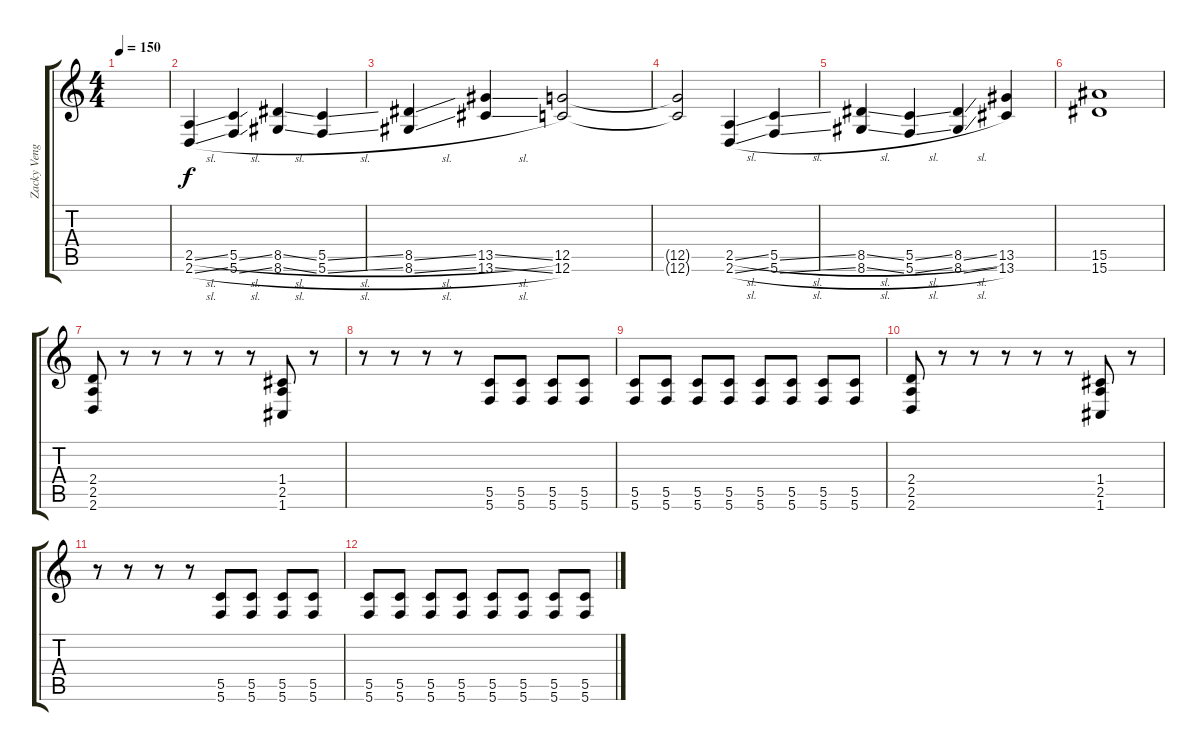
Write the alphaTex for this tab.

\track ("Zacky Vengeance" "Zacky Veng") {instrument distortionguitar}
\staff {score tabs}
\tuning (D4 A3 F3 C3 G2 C2) {hide}
\ts (4 4)
\tempo 150
\clef g2
\ks c
|
(2.5{sl} 2.6{sl}).4 (5.5{sl} 5.6{sl}).4 (8.5{sl} 8.6{sl}).4 (5.5{sl} 5.6{sl}).4 |
(8.5{sl} 8.6{sl}).4 (13.5{sl} 13.6{sl}).4 (12.5 12.6).2 |
(12.5{t} 12.6{t}).2 (2.5{sl} 2.6{sl}).4 (5.5{sl} 5.6{sl}).4 |
(8.5{sl} 8.6{sl}).4 (5.5{sl} 5.6{sl}).4 (8.5{sl} 8.6{sl}).4 (13.5 13.6).4 |
(15.5 15.6).1 |
(2.4 2.5 2.6).8 r.8 r.8 r.8 r.8 r.8 (1.4 2.5 1.6).8 r.8 |
r.8 r.8 r.8 r.8 (5.5 5.6).8 (5.5 5.6).8 (5.5 5.6).8 (5.5 5.6).8 |
(5.5 5.6).8 (5.5 5.6).8 (5.5 5.6).8 (5.5 5.6).8 (5.5 5.6).8 (5.5 5.6).8 (5.5 5.6).8 (5.5 5.6).8 |
(2.4 2.5 2.6).8 r.8 r.8 r.8 r.8 r.8 (1.4 2.5 1.6).8 r.8 |
r.8 r.8 r.8 r.8 (5.5 5.6).8 (5.5 5.6).8 (5.5 5.6).8 (5.5 5.6).8 |
(5.5 5.6).8 (5.5 5.6).8 (5.5 5.6).8 (5.5 5.6).8 (5.5 5.6).8 (5.5 5.6).8 (5.5 5.6).8 (5.5 5.6).8
